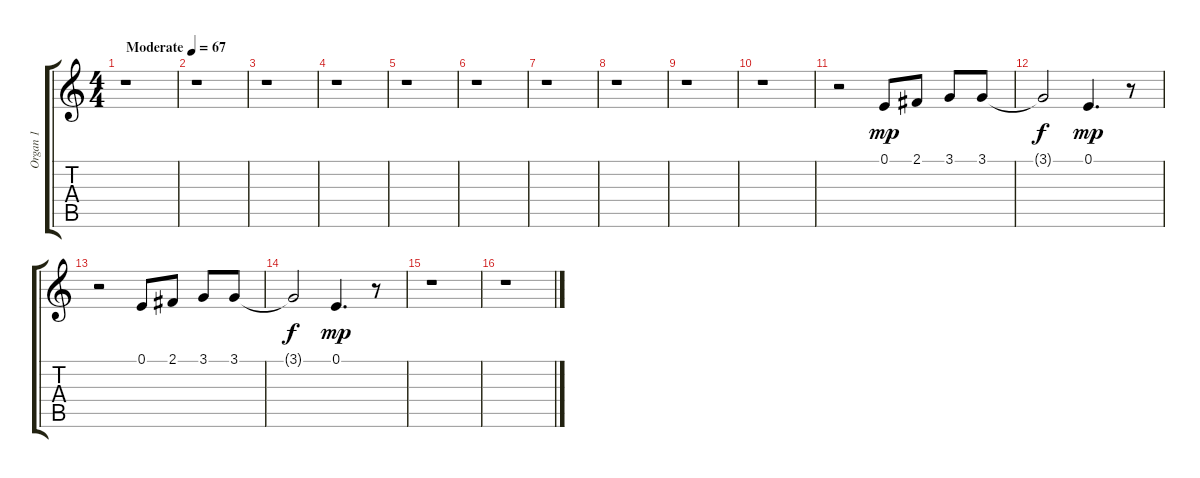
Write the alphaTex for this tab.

\track ("Organ 1" "Organ 1") {instrument drawbarorgan}
\staff {score tabs}
\tuning (E4 B3 G3 D3 A2 E2) {hide}
\ts (4 4)
\tempo (67 "Moderate")
\clef g2
\ks c
r.1{dy mp instrument drawbarorgan} |
r.1 |
r.1 |
r.1 |
r.1 |
r.1 |
r.1 |
r.1 |
r.1 |
r.1 |
r.2 0.1.8 2.1.8 3.1.8 3.1.8 |
3.1{t}.2{dy f} 0.1.4{d dy mp} r.8 |
r.2 0.1.8 2.1.8 3.1.8 3.1.8 |
3.1{t}.2{dy f} 0.1.4{d dy mp} r.8 |
r.1 |
r.1
